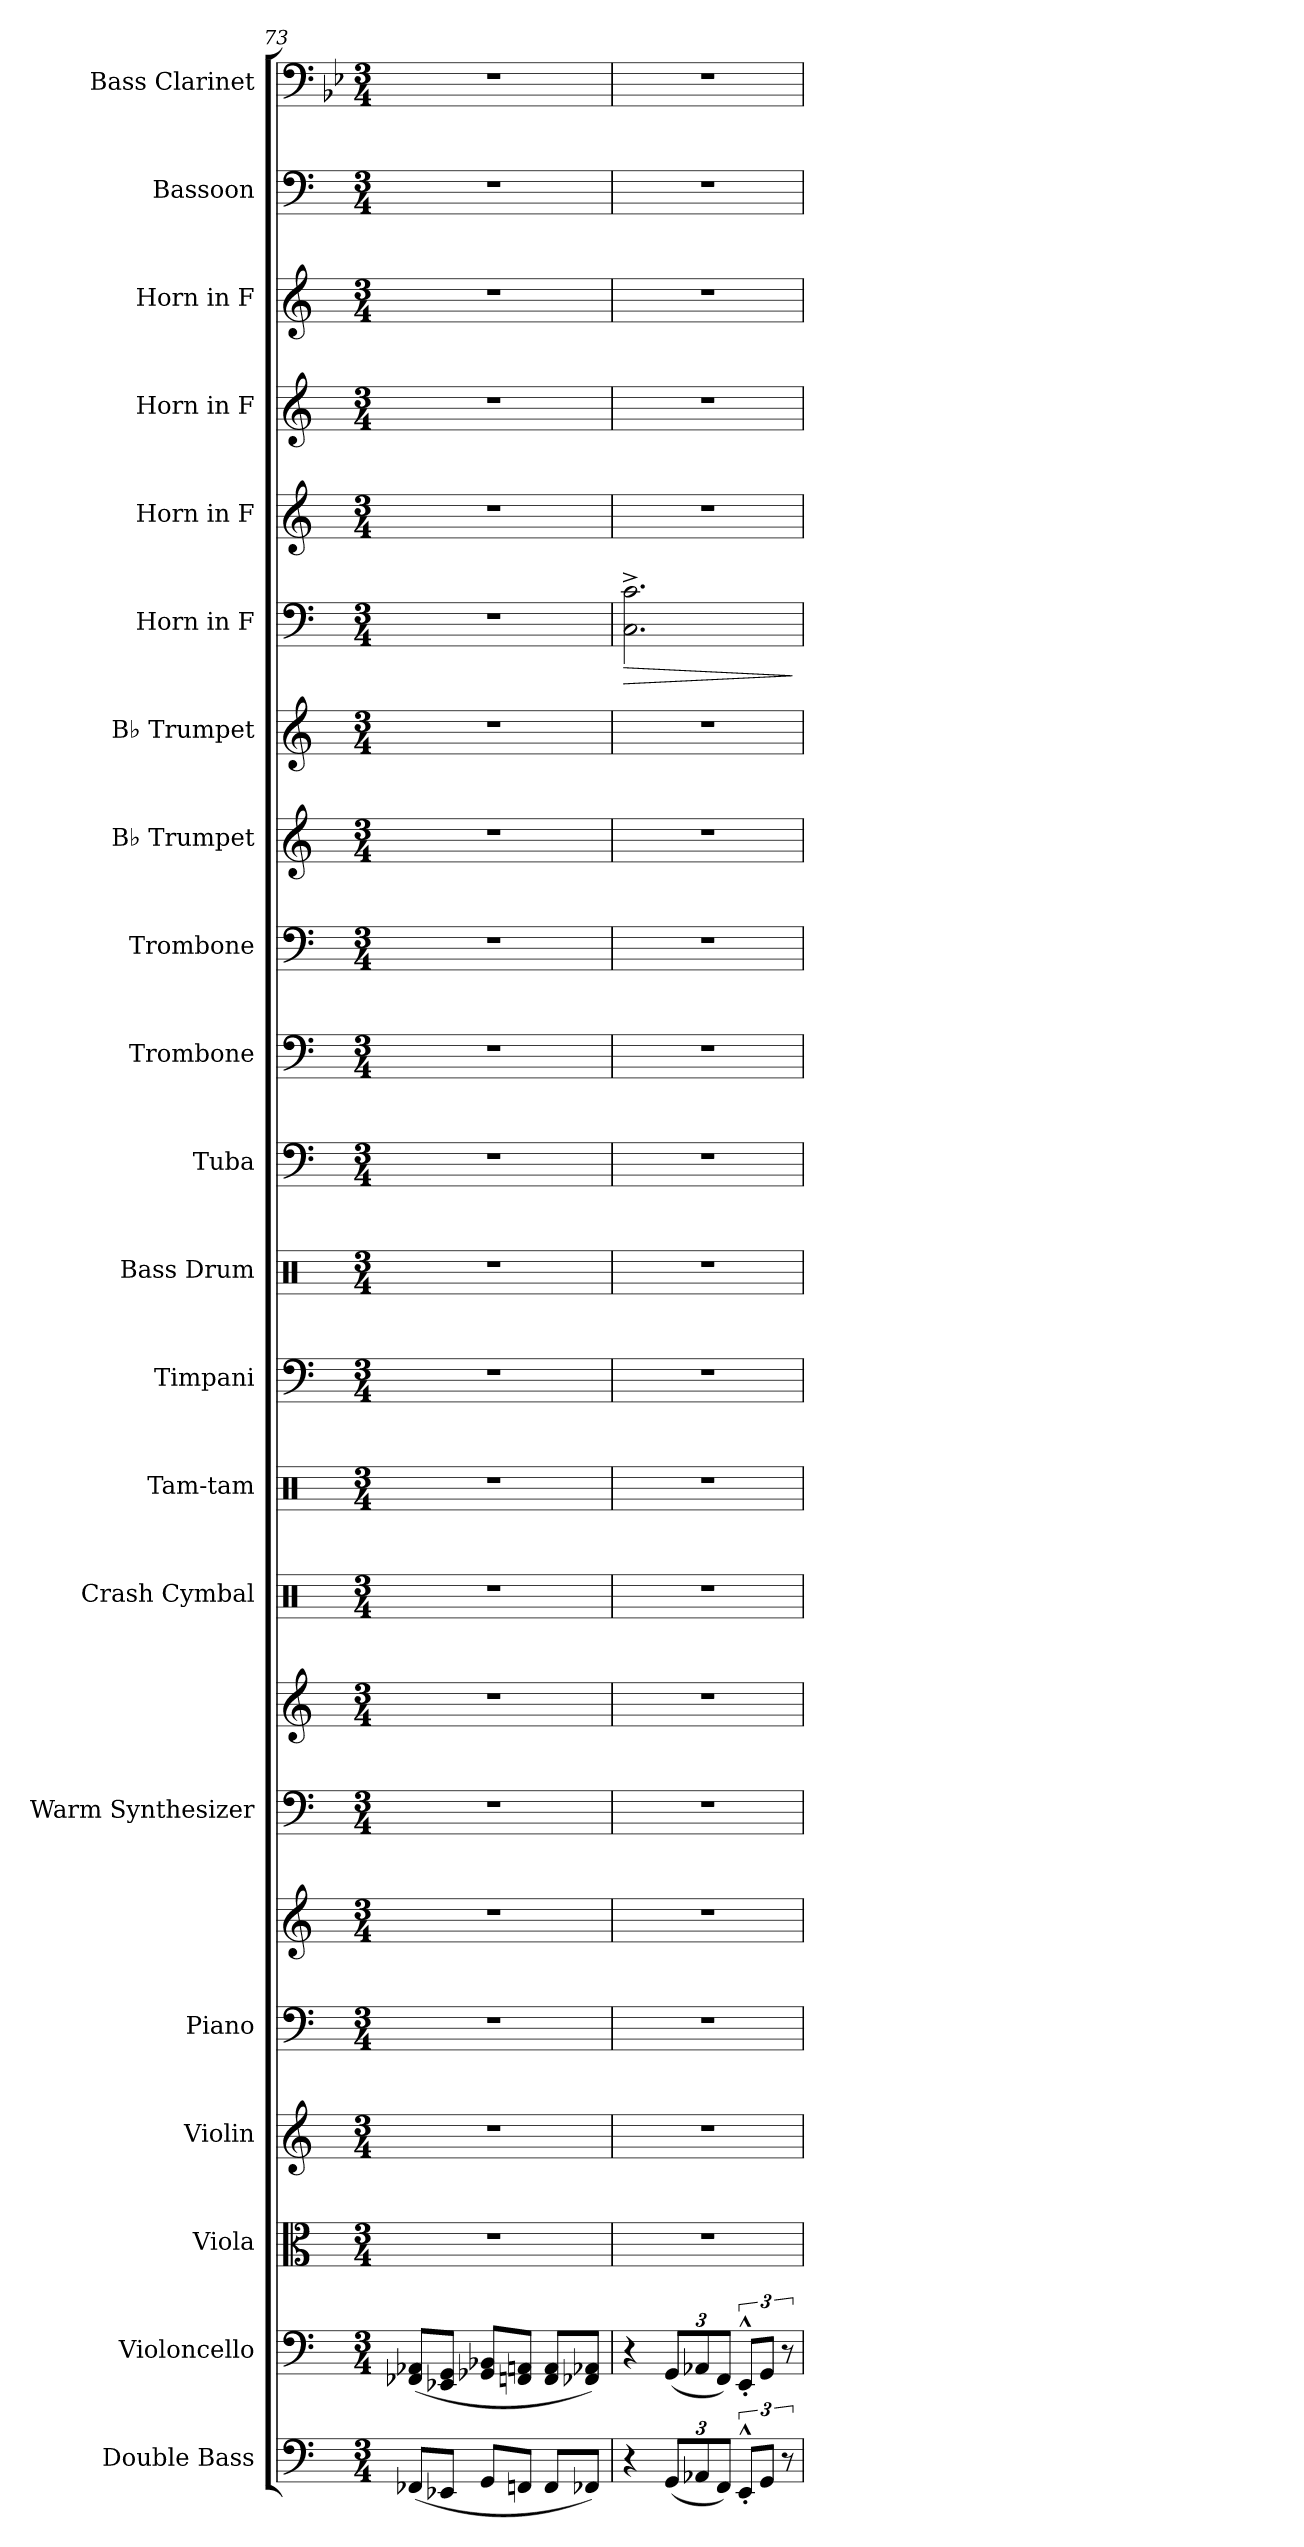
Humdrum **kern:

**kern	**kern	**kern	**kern	**kern	**kern	**kern	**kern	**kern	**kern	**kern	**kern	**kern	**kern	**kern	**kern	**kern	**kern	**dynam	**kern	**kern	**kern	**kern	**kern
*part21	*part20	*part19	*part18	*part17	*part17	*part16	*part16	*part15	*part14	*part13	*part12	*part11	*part10	*part9	*part8	*part7	*part6	*part6	*part5	*part4	*part3	*part2	*part1
*staff23	*staff22	*staff21	*staff20	*staff19	*staff18	*staff17	*staff16	*staff15	*staff14	*staff13	*staff12	*staff11	*staff10	*staff9	*staff8	*staff7	*staff6	*staff6	*staff5	*staff4	*staff3	*staff2	*staff1
*I"Double Bass	*I"Violoncello	*I"Viola	*I"Violin	*I"Piano	*	*I"Warm Synthesizer	*	*I"Crash Cymbal	*I"Tam-tam	*I"Timpani	*I"Bass Drum	*I"Tuba	*I"Trombone	*I"Trombone	*I"B♭ Trumpet	*I"B♭ Trumpet	*I"Horn in F	*	*I"Horn in F	*I"Horn in F	*I"Horn in F	*I"Bassoon	*I"Bass Clarinet
*I'Db.	*I'Vc.	*I'Vla.	*I'Vln.	*I'Pno.	*	*I'Synth.	*	*I'Cr. Cym.	*I'Tam-tam	*I'Timp.	*I'B. Dr.	*I'Tba.	*I'Tbn.	*I'Tbn.	*I'B♭ Tpt.	*I'B♭ Tpt.	*	*	*	*	*	*I'Bsn.	*I'B. Cl.
*clefF4	*clefF4	*clefC3	*clefG2	*clefF4	*clefG2	*clefF4	*clefG2	*clefX	*clefX	*clefF4	*clefX	*clefF4	*clefF4	*clefF4	*clefG2	*clefG2	*clefF4	*	*clefG2	*clefG2	*clefG2	*clefF4	*clefF4
*ITrd7c12	*	*	*	*	*	*	*	*	*	*	*	*	*	*	*ITrd1c2	*ITrd1c2	*ITrd4c7	*	*ITrd4c7	*ITrd4c7	*ITrd4c7	*	*ITrd8c14
*k[]	*k[]	*k[]	*k[]	*k[]	*k[]	*k[]	*k[]	*k[]	*k[]	*k[]	*k[]	*k[]	*k[]	*k[]	*k[b-e-]	*k[b-e-]	*k[b-]	*	*k[b-]	*k[b-]	*k[b-]	*k[]	*k[b-e-]
*M3/4	*M3/4	*M3/4	*M3/4	*M3/4	*M3/4	*M3/4	*M3/4	*M3/4	*M3/4	*M3/4	*M3/4	*M3/4	*M3/4	*M3/4	*M3/4	*M3/4	*M3/4	*	*M3/4	*M3/4	*M3/4	*M3/4	*M3/4
=73	=73	=73	=73	=73	=73	=73	=73	=73	=73	=73	=73	=73	=73	=73	=73	=73	=73	=73	=73	=73	=73	=73	=73
(8FFF-X/L	(8FF-X/ 8AA-X/L	2.r	2.r	2.r	2.r	2.r	2.r	2.r	2.r	2.r	2.r	2.r	2.r	2.r	2.r	2.r	2.r	.	2.r	2.r	2.r	2.r	2.r
8EEE-X/J	8EE-X/ 8GG/J	.	.	.	.	.	.	.	.	.	.	.	.	.	.	.	.	.	.	.	.	.	.
8GGG/L	8GG-X/ 8BB-X/L	.	.	.	.	.	.	.	.	.	.	.	.	.	.	.	.	.	.	.	.	.	.
8FFFn/J	8FFn/ 8AAn/J	.	.	.	.	.	.	.	.	.	.	.	.	.	.	.	.	.	.	.	.	.	.
8FFF/L	8FF/ 8AA/L	.	.	.	.	.	.	.	.	.	.	.	.	.	.	.	.	.	.	.	.	.	.
8FFF-X/J)	8FF-X/ 8AA-X/J)	.	.	.	.	.	.	.	.	.	.	.	.	.	.	.	.	.	.	.	.	.	.
=74	=74	=74	=74	=74	=74	=74	=74	=74	=74	=74	=74	=74	=74	=74	=74	=74	=74	=74	=74	=74	=74	=74	=74
*	*	*	*	*	*	*	*	*	*	*	*	*	*	*	*	*	*	*	*	*	*	*	*MM75
!	!	!	!	!	!	!	!	!	!	!	!	!	!	!	!	!	!	!LO:HP:b	!	!	!	!	!
4r	4r	2.r	2.r	2.r	2.r	2.r	2.r	2.r	2.r	2.r	2.r	2.r	2.r	2.r	2.r	2.r	2.FF\^ 2.F\^	>	2.r	2.r	2.r	2.r	2.r
*Xbrackettup	*Xbrackettup	*	*	*	*	*	*	*	*	*	*	*	*	*	*	*	*	*	*	*	*	*	*
(12GGG/L	(12GG/L	.	.	.	.	.	.	.	.	.	.	.	.	.	.	.	.	.	.	.	.	.	.
12AAA-X/	12AA-X/	.	.	.	.	.	.	.	.	.	.	.	.	.	.	.	.	.	.	.	.	.	.
12FFF/J)	12FF/J)	.	.	.	.	.	.	.	.	.	.	.	.	.	.	.	.	.	.	.	.	.	.
*brackettup	*brackettup	*	*	*	*	*	*	*	*	*	*	*	*	*	*	*	*	*	*	*	*	*	*
12EEE^^'/L	12EE^^'/L	.	.	.	.	.	.	.	.	.	.	.	.	.	.	.	.	.	.	.	.	.	.
12GGG/J	12GG/J	.	.	.	.	.	.	.	.	.	.	.	.	.	.	.	.	.	.	.	.	.	.
12r	12r	.	.	.	.	.	.	.	.	.	.	.	.	.	.	.	.	.	.	.	.	.	.
.	.	.	.	.	.	.	.	.	.	.	.	.	.	.	.	.	.	]	.	.	.	.	.
=	=	=	=	=	=	=	=	=	=	=	=	=	=	=	=	=	=	=	=	=	=	=	=
*-	*-	*-	*-	*-	*-	*-	*-	*-	*-	*-	*-	*-	*-	*-	*-	*-	*-	*-	*-	*-	*-	*-	*-
